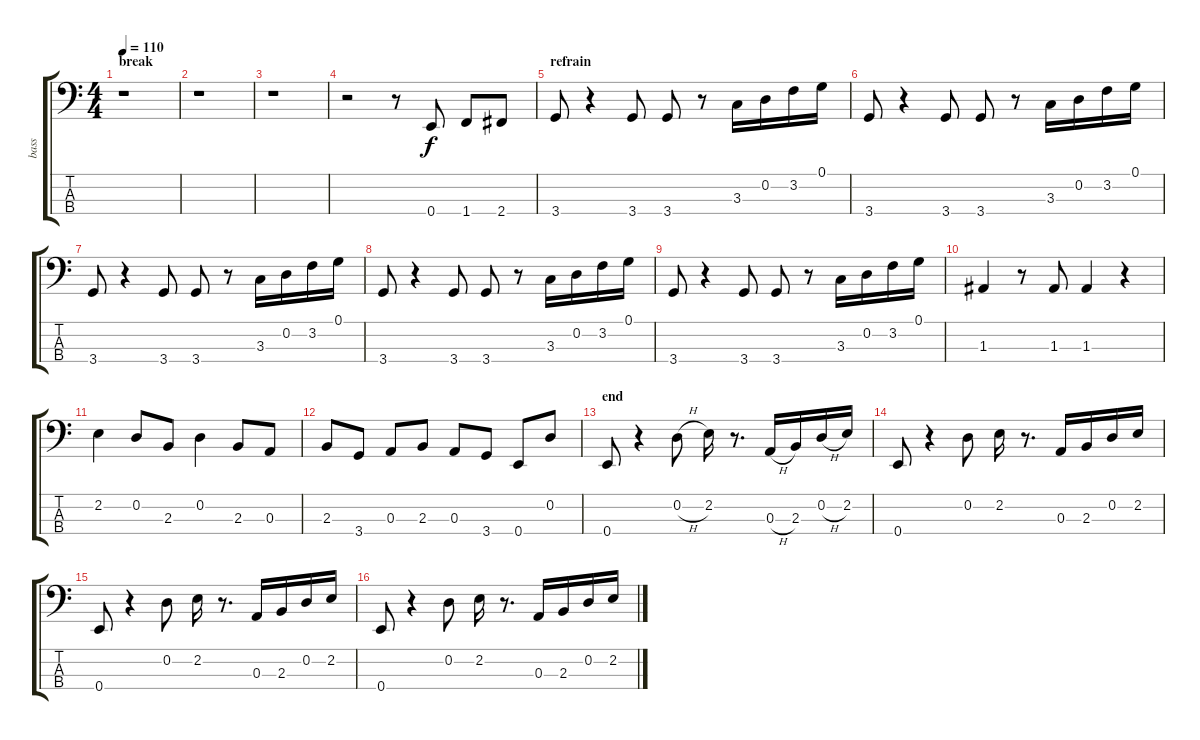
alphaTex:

\track ("bass" "bass") {instrument electricbassfinger}
\staff {score tabs}
\tuning (G2 D2 A1 E1) {hide}
\ts (4 4)
\section ("" "break")
\tempo 110
\clef f4
\ks aminor
r.1{dy f} |
r.1 |
r.1 |
r.2 r.8 0.4.8 1.4.8 2.4.8 |
\section ("" "refrain")
3.4.8 r.4 3.4.8 3.4.8 r.8 3.3.16 0.2.16 3.2.16 0.1.16 |
3.4.8 r.4 3.4.8 3.4.8 r.8 3.3.16 0.2.16 3.2.16 0.1.16 |
3.4.8 r.4 3.4.8 3.4.8 r.8 3.3.16 0.2.16 3.2.16 0.1.16 |
3.4.8 r.4 3.4.8 3.4.8 r.8 3.3.16 0.2.16 3.2.16 0.1.16 |
3.4.8 r.4 3.4.8 3.4.8 r.8 3.3.16 0.2.16 3.2.16 0.1.16 |
1.3.4 r.8 1.3.8 1.3.4 r.4 |
2.2.4 0.2.8 2.3.8 0.2.4 2.3.8 0.3.8 |
2.3.8 3.4.8 0.3.8 2.3.8 0.3.8 3.4.8 0.4.8 0.2.8 |
\section ("" "end")
0.4.8 r.4 0.2{h}.8 2.2.16 r.8{d} 0.3{h}.16 2.3.16 0.2{h}.16 2.2.16 |
0.4.8 r.4 0.2.8 2.2.16 r.8{d} 0.3.16 2.3.16 0.2.16 2.2.16 |
0.4.8 r.4 0.2.8 2.2.16 r.8{d} 0.3.16 2.3.16 0.2.16 2.2.16 |
0.4.8 r.4 0.2.8 2.2.16 r.8{d} 0.3.16 2.3.16 0.2.16 2.2.16
